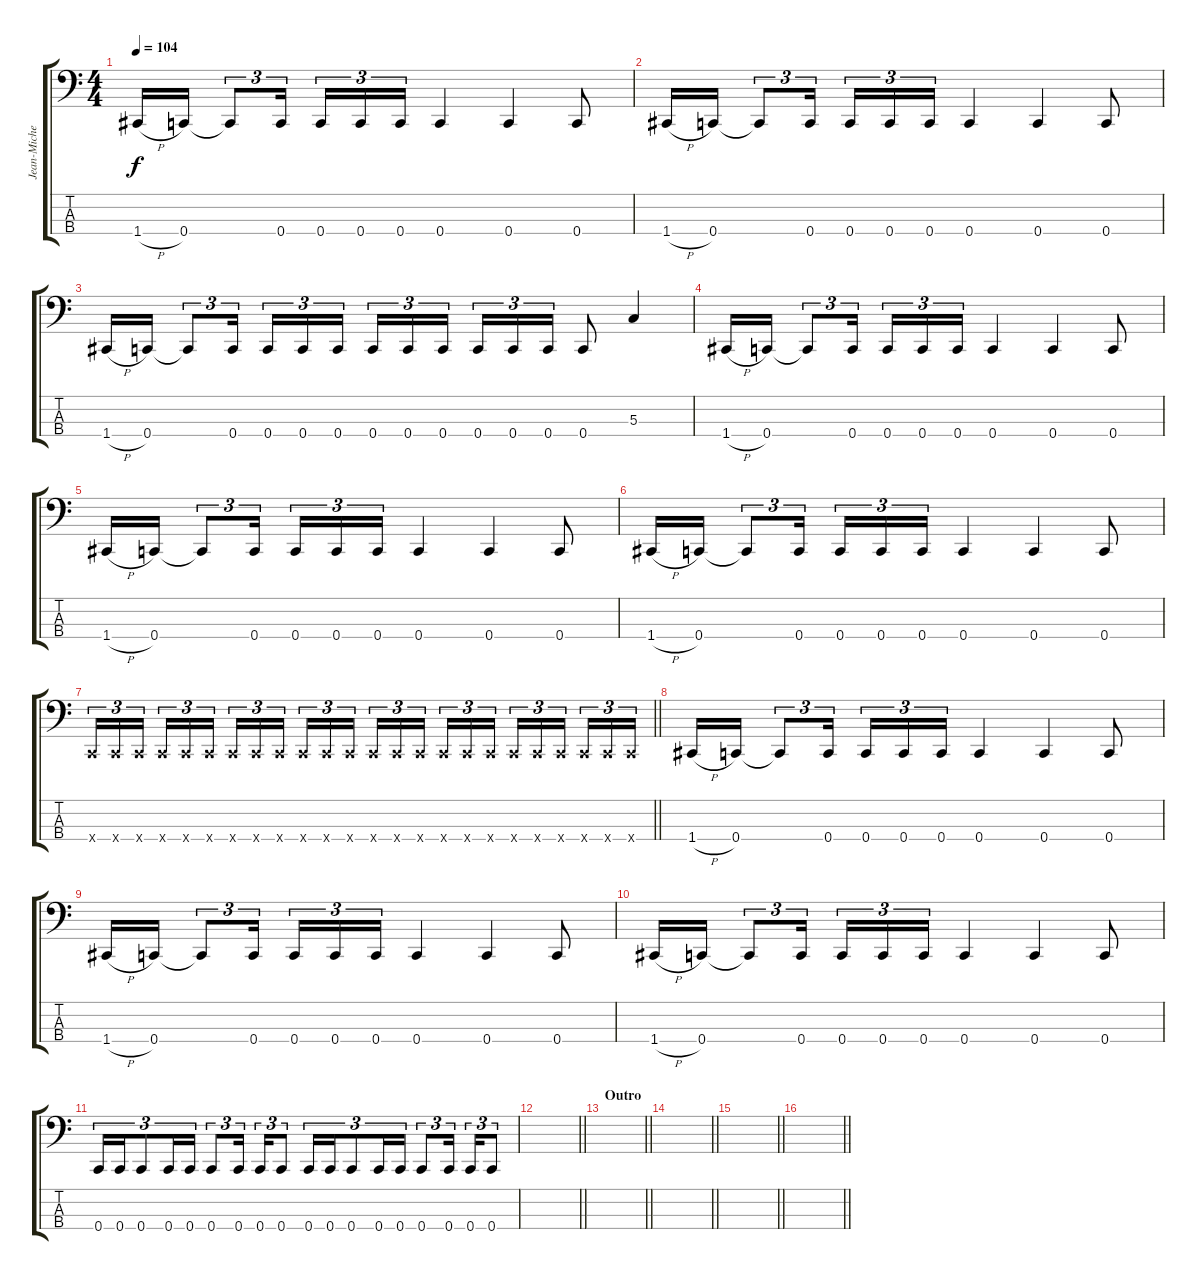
\track ("Jean-Michel Labadie" "Jean-Miche") {instrument electricbasspick}
\staff {score tabs}
\tuning (F2 C2 G1 C1) {hide}
\ts (4 4)
\tempo 104
\clef f4
\ks c
1.4{h}.16{dy f} 0.4.16 0.4{t}.8{tu (3 2)} 0.4.16{tu (3 2)} 0.4.16{tu (3 2)} 0.4.16{tu (3 2)} 0.4.16{tu (3 2)} 0.4.4 0.4.4 0.4.8 |
1.4{h}.16 0.4.16 0.4{t}.8{tu (3 2)} 0.4.16{tu (3 2)} 0.4.16{tu (3 2)} 0.4.16{tu (3 2)} 0.4.16{tu (3 2)} 0.4.4 0.4.4 0.4.8 |
1.4{h}.16 0.4.16 0.4{t}.8{tu (3 2)} 0.4.16{tu (3 2)} 0.4.16{tu (3 2)} 0.4.16{tu (3 2)} 0.4.16{tu (3 2) beam splitsecondary} 0.4.16{tu (3 2)} 0.4.16{tu (3 2)} 0.4.16{tu (3 2)} 0.4.16{tu (3 2)} 0.4.16{tu (3 2)} 0.4.16{tu (3 2)} 0.4.8 5.3.4 |
1.4{h}.16 0.4.16 0.4{t}.8{tu (3 2)} 0.4.16{tu (3 2)} 0.4.16{tu (3 2)} 0.4.16{tu (3 2)} 0.4.16{tu (3 2)} 0.4.4 0.4.4 0.4.8 |
1.4{h}.16 0.4.16 0.4{t}.8{tu (3 2)} 0.4.16{tu (3 2)} 0.4.16{tu (3 2)} 0.4.16{tu (3 2)} 0.4.16{tu (3 2)} 0.4.4 0.4.4 0.4.8 |
1.4{h}.16 0.4.16 0.4{t}.8{tu (3 2)} 0.4.16{tu (3 2)} 0.4.16{tu (3 2)} 0.4.16{tu (3 2)} 0.4.16{tu (3 2)} 0.4.4 0.4.4 0.4.8 |
\barLineRight lightlight
0.4{x}.16{tu (3 2)} 0.4{x}.16{tu (3 2)} 0.4{x}.16{tu (3 2) beam splitsecondary} 0.4{x}.16{tu (3 2)} 0.4{x}.16{tu (3 2)} 0.4{x}.16{tu (3 2)} 0.4{x}.16{tu (3 2)} 0.4{x}.16{tu (3 2)} 0.4{x}.16{tu (3 2) beam splitsecondary} 0.4{x}.16{tu (3 2)} 0.4{x}.16{tu (3 2)} 0.4{x}.16{tu (3 2)} 0.4{x}.16{tu (3 2)} 0.4{x}.16{tu (3 2)} 0.4{x}.16{tu (3 2) beam splitsecondary} 0.4{x}.16{tu (3 2)} 0.4{x}.16{tu (3 2)} 0.4{x}.16{tu (3 2)} 0.4{x}.16{tu (3 2)} 0.4{x}.16{tu (3 2)} 0.4{x}.16{tu (3 2) beam splitsecondary} 0.4{x}.16{tu (3 2)} 0.4{x}.16{tu (3 2)} 0.4{x}.16{tu (3 2)} |
1.4{h}.16 0.4.16 0.4{t}.8{tu (3 2)} 0.4.16{tu (3 2)} 0.4.16{tu (3 2)} 0.4.16{tu (3 2)} 0.4.16{tu (3 2)} 0.4.4 0.4.4 0.4.8 |
1.4{h}.16 0.4.16 0.4{t}.8{tu (3 2)} 0.4.16{tu (3 2)} 0.4.16{tu (3 2)} 0.4.16{tu (3 2)} 0.4.16{tu (3 2)} 0.4.4 0.4.4 0.4.8 |
1.4{h}.16 0.4.16 0.4{t}.8{tu (3 2)} 0.4.16{tu (3 2)} 0.4.16{tu (3 2)} 0.4.16{tu (3 2)} 0.4.16{tu (3 2)} 0.4.4 0.4.4 0.4.8 |
0.4.16{tu (3 2)} 0.4.16{tu (3 2)} 0.4.8{tu (3 2)} 0.4.16{tu (3 2)} 0.4.16{tu (3 2)} 0.4.8{tu (3 2)} 0.4.16{tu (3 2) beam splitsecondary} 0.4.16{tu (3 2)} 0.4.8{tu (3 2)} 0.4.16{tu (3 2)} 0.4.16{tu (3 2)} 0.4.8{tu (3 2)} 0.4.16{tu (3 2)} 0.4.16{tu (3 2)} 0.4.8{tu (3 2)} 0.4.16{tu (3 2) beam splitsecondary} 0.4.16{tu (3 2)} 0.4.8{tu (3 2)} |
\barLineRight lightlight
|
\section ("" "Outro")
\barLineRight lightlight
|
\barLineRight lightlight
|
\barLineRight lightlight
|
\barLineRight lightlight
